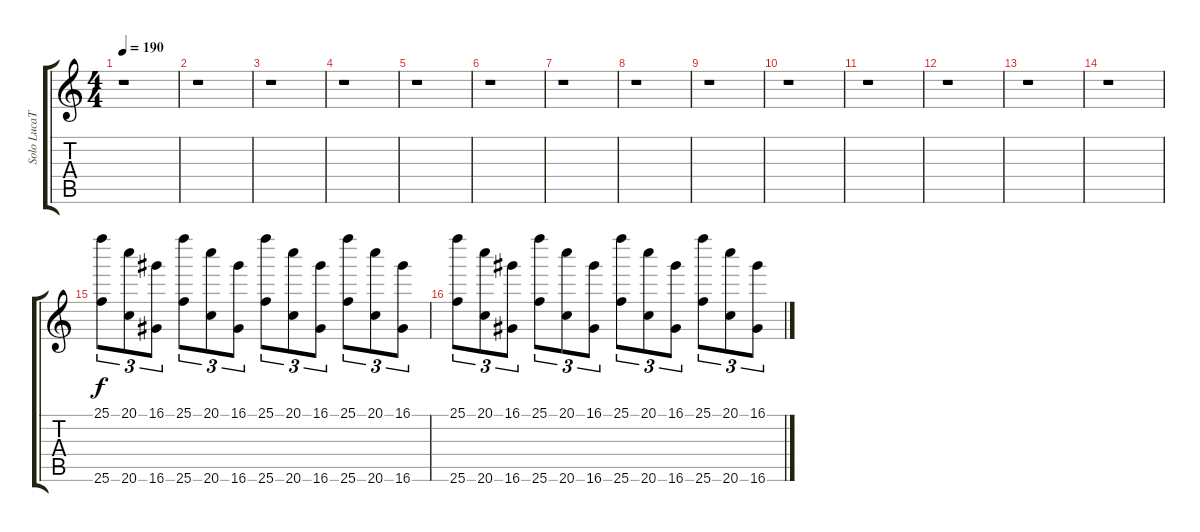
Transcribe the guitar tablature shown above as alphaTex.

\track ("Solo LucaTurili" "Solo LucaT") {instrument distortionguitar}
\staff {score tabs}
\tuning (E4 B3 G3 D3 A2 E2) {hide}
\ts (4 4)
\tempo 190
\clef g2
\ks c
r.1{dy f} |
r.1 |
r.1 |
r.1 |
r.1 |
r.1 |
r.1 |
r.1 |
r.1 |
r.1 |
r.1 |
r.1 |
r.1 |
r.1 |
(25.1 25.6).8{tu (3 2) instrument churchorgan} (20.1 20.6).8{tu (3 2)} (16.1 16.6).8{tu (3 2)} (25.1 25.6).8{tu (3 2)} (20.1 20.6).8{tu (3 2)} (16.1 16.6).8{tu (3 2)} (25.1 25.6).8{tu (3 2)} (20.1 20.6).8{tu (3 2)} (16.1 16.6).8{tu (3 2)} (25.1 25.6).8{tu (3 2)} (20.1 20.6).8{tu (3 2)} (16.1 16.6).8{tu (3 2)} |
(25.1 25.6).8{tu (3 2)} (20.1 20.6).8{tu (3 2)} (16.1 16.6).8{tu (3 2)} (25.1 25.6).8{tu (3 2)} (20.1 20.6).8{tu (3 2)} (16.1 16.6).8{tu (3 2)} (25.1 25.6).8{tu (3 2)} (20.1 20.6).8{tu (3 2)} (16.1 16.6).8{tu (3 2)} (25.1 25.6).8{tu (3 2)} (20.1 20.6).8{tu (3 2)} (16.1 16.6).8{tu (3 2)}
